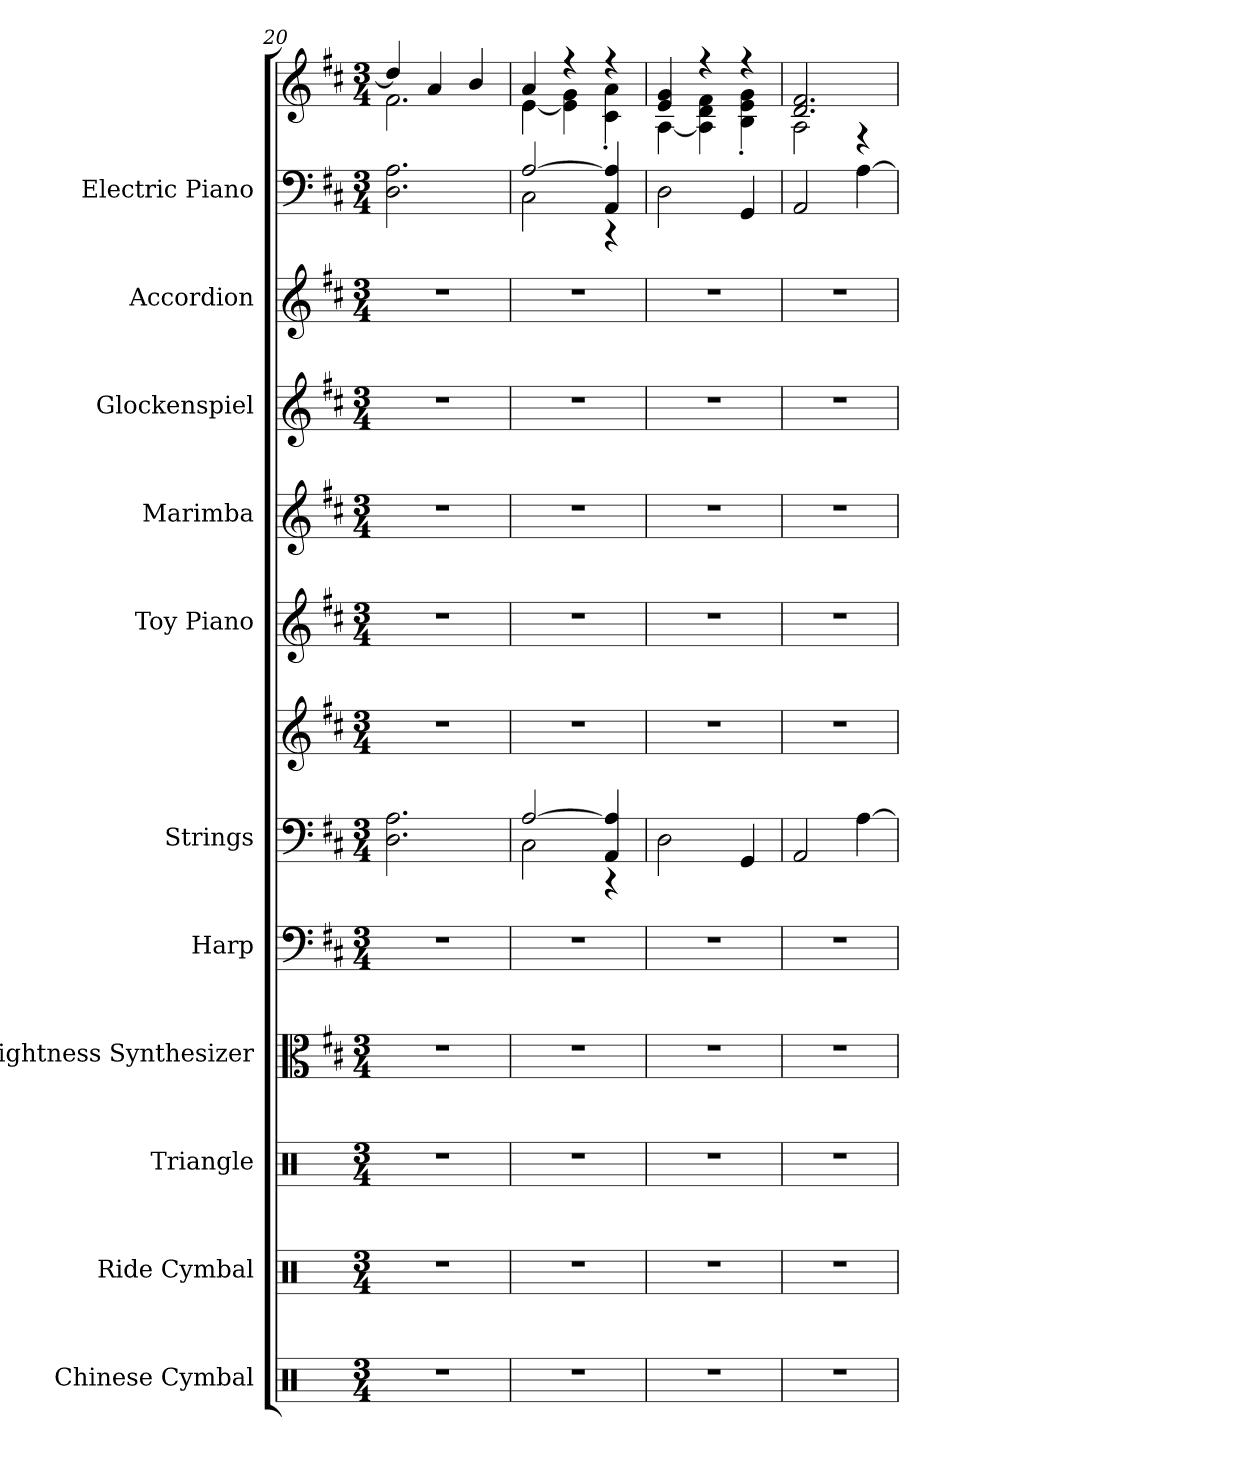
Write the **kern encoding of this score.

**kern	**kern	**kern	**kern	**kern	**kern	**kern	**kern	**kern	**kern	**kern	**kern	**kern
*part11	*part10	*part9	*part8	*part7	*part6	*part6	*part5	*part4	*part3	*part2	*part1	*part1
*staff13	*staff12	*staff11	*staff10	*staff9	*staff8	*staff7	*staff6	*staff5	*staff4	*staff3	*staff2	*staff1
*I"Chinese Cymbal	*I"Ride Cymbal	*I"Triangle	*I"Brightness Synthesizer	*I"Harp	*I"Strings	*	*I"Toy Piano	*I"Marimba	*I"Glockenspiel	*I"Accordion	*I"Electric Piano	*
*I'Ch. Cym.	*I'R. Cym.	*I'Trgl.	*I'Synth.	*I'Hrp.	*I'St.	*	*I'Toy Pno.	*I'Mrm.	*I'Glock.	*I'Acc.	*I'El. Pno.	*
*clefX	*clefX	*clefX	*clefC3	*clefF4	*clefF4	*clefG2	*clefG2	*clefG2	*clefG2	*clefG2	*clefF4	*clefG2
*	*	*	*	*	*	*	*	*	*ITrd-14c-24	*	*	*
*k[]	*k[]	*k[]	*k[f#c#]	*k[f#c#]	*k[f#c#]	*k[f#c#]	*k[f#c#]	*k[f#c#]	*k[f#c#]	*k[f#c#]	*k[f#c#]	*k[f#c#]
*M3/4	*M3/4	*M3/4	*M3/4	*M3/4	*M3/4	*M3/4	*M3/4	*M3/4	*M3/4	*M3/4	*M3/4	*M3/4
=20	=20	=20	=20	=20	=20	=20	=20	=20	=20	=20	=20	=20
*	*	*	*	*	*	*	*	*	*	*	*	*^
2.r	2.r	2.r	2.r	2.r	2.D\ 2.A\	2.r	2.r	2.r	2.r	2.r	2.D\ 2.A\	4dd/]	2.f#\
.	.	.	.	.	.	.	.	.	.	.	.	4a/	.
.	.	.	.	.	.	.	.	.	.	.	.	4b/	.
=21	=21	=21	=21	=21	=21	=21	=21	=21	=21	=21	=21	=21	=21
*	*	*	*	*	*^	*	*	*	*	*	*^	*	*
2.r	2.r	2.r	2.r	2.r	[2A/	2C#\	2.r	2.r	2.r	2.r	2.r	[2A/	2C#\	4a/	[4e\
.	.	.	.	.	.	.	.	.	.	.	.	.	.	4r	4e\] 4g\
.	.	.	.	.	4AA/ 4A/]	4r	.	.	.	.	.	4AA/ 4A/]	4r	4r	4c#\' 4a\'
*	*	*	*	*	*v	*v	*	*	*	*	*	*v	*v	*	*
=22	=22	=22	=22	=22	=22	=22	=22	=22	=22	=22	=22	=22	=22
2.r	2.r	2.r	2.r	2.r	2D\	2.r	2.r	2.r	2.r	2.r	2D\	4e/ 4g/	[4A\
.	.	.	.	.	.	.	.	.	.	.	.	4r	4A\] 4d\ 4f#\
.	.	.	.	.	4GG/	.	.	.	.	.	4GG/	4r	4B\' 4e\' 4g\'
=23	=23	=23	=23	=23	=23	=23	=23	=23	=23	=23	=23	=23	=23
2.r	2.r	2.r	2.r	2.r	2AA/	2.r	2.r	2.r	2.r	2.r	2AA/	2.d/ 2.f#/	2A\
.	.	.	.	.	[4A\	.	.	.	.	.	[4A\	.	4r
*	*	*	*	*	*	*	*	*	*	*	*	*v	*v
=	=	=	=	=	=	=	=	=	=	=	=	=
*-	*-	*-	*-	*-	*-	*-	*-	*-	*-	*-	*-	*-
